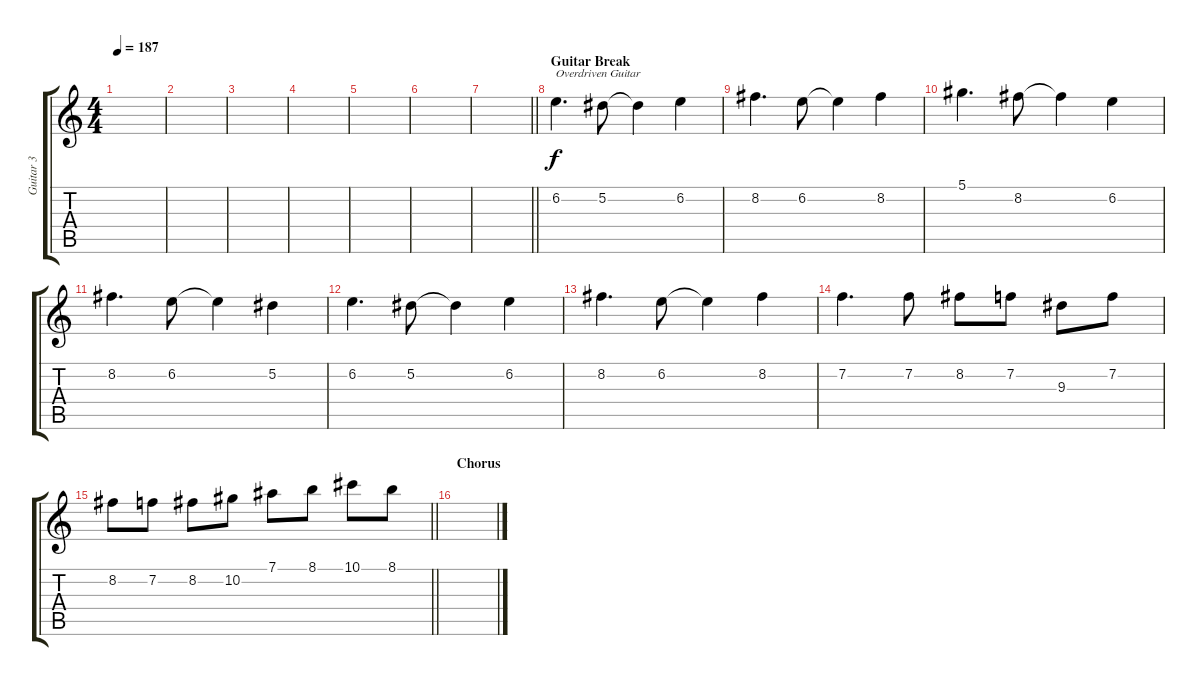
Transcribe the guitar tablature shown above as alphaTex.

\track ("Guitar 3" "Guitar 3") {instrument overdrivenguitar}
\staff {score tabs}
\tuning (Eb4 Bb3 Gb3 Db3 Ab2 Eb2) {hide}
\ts (4 4)
\tempo 187
\clef g2
\ks c
|
|
|
|
|
|
\barLineRight lightlight
|
\section ("" "Guitar Break")
6.2.4{d txt "Overdriven Guitar" instrument overdrivenguitar} 5.2.8 5.2{t}.4 6.2.4 |
8.2.4{d} 6.2.8 6.2{t}.4 8.2.4 |
5.1.4{d} 8.2.8 8.2{t}.4 6.2.4 |
8.2.4{d} 6.2.8 6.2{t}.4 5.2.4 |
6.2.4{d} 5.2.8 5.2{t}.4 6.2.4 |
8.2.4{d} 6.2.8 6.2{t}.4 8.2.4 |
7.2.4{d} 7.2.8 8.2.8 7.2.8 9.3.8 7.2.8 |
\barLineRight lightlight
8.2.8 7.2.8 8.2.8 10.2.8 7.1.8 8.1.8 10.1.8 8.1.8 |
\section ("" "Chorus")
